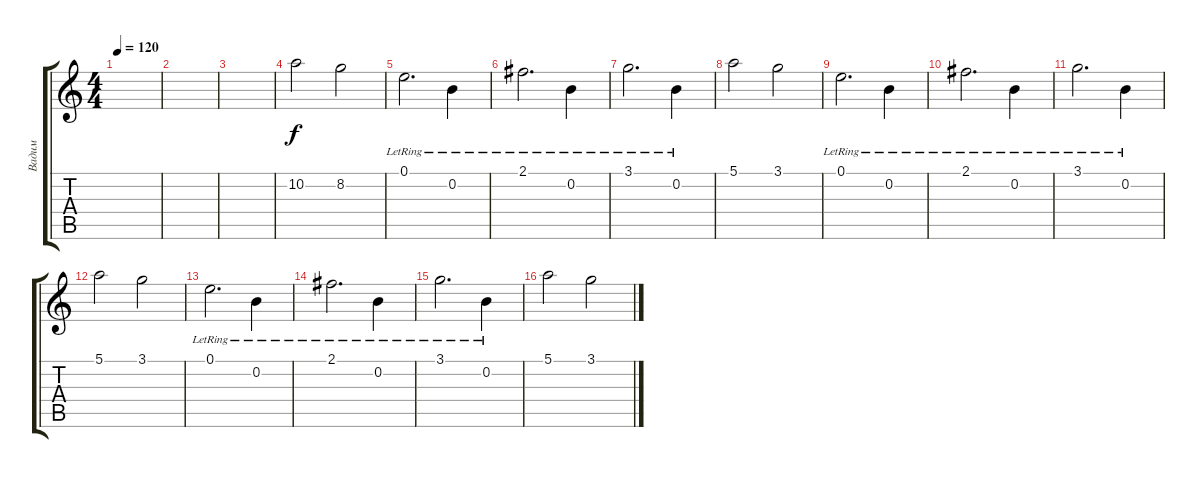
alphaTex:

\track ("Вадим" "Вадим") {instrument electricguitarclean}
\staff {score tabs}
\tuning (E4 B3 G3 D3 A2 E2) {hide}
\ts (4 4)
\tempo 120
\clef g2
\ks c
|
|
|
10.2.2 8.2.2 |
0.1{lr}.2{d} 0.2{lr}.4 |
2.1{lr}.2{d} 0.2{lr}.4 |
3.1{lr}.2{d} 0.2{lr}.4 |
5.1.2 3.1.2 |
0.1{lr}.2{d} 0.2{lr}.4 |
2.1{lr}.2{d} 0.2{lr}.4 |
3.1{lr}.2{d} 0.2{lr}.4 |
5.1.2 3.1.2 |
0.1{lr}.2{d} 0.2{lr}.4 |
2.1{lr}.2{d} 0.2{lr}.4 |
3.1{lr}.2{d} 0.2{lr}.4 |
5.1.2 3.1.2
